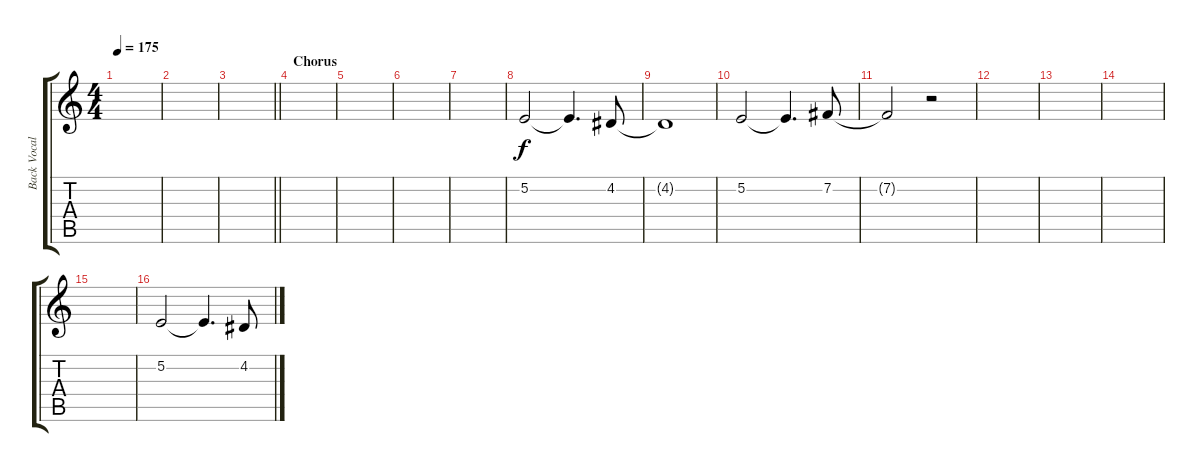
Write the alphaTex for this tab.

\track ("Back Vocals" "Back Vocal") {instrument tenorsax}
\staff {score tabs}
\tuning (E4 B3 G3 D3 A2 E2) {hide}
\ts (4 4)
\tempo 175
\clef g2
\ks c
|
|
\barLineRight lightlight
|
\section ("" "Chorus")
|
|
|
|
5.2.2 5.2{t}.4{d} 4.2.8 |
4.2{t}.1 |
5.2.2 5.2{t}.4{d} 7.2.8 |
7.2{t}.2 r.2 |
|
|
|
|
5.2.2 5.2{t}.4{d} 4.2.8
